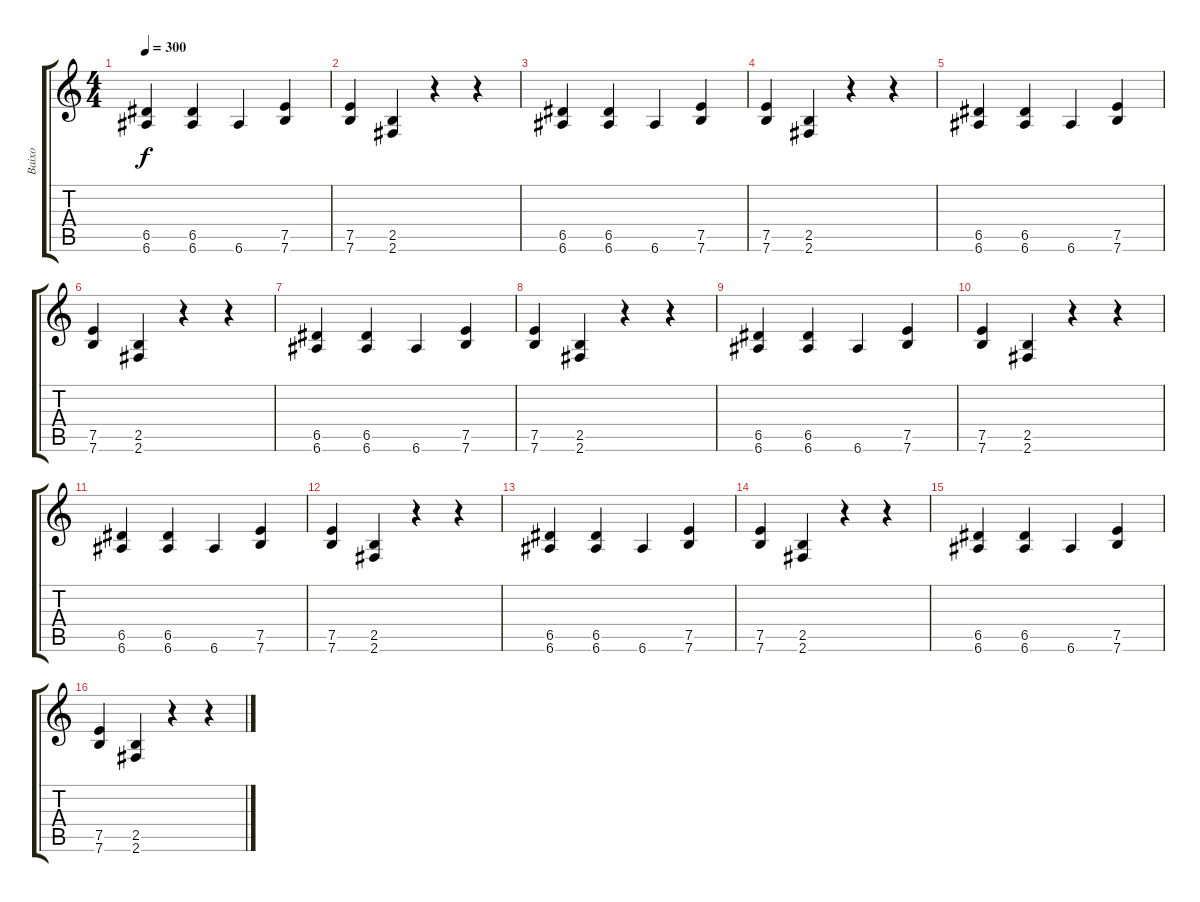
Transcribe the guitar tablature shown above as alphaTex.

\track ("Baixo" "Baixo") {instrument electricbasspick}
\staff {score tabs}
\tuning (E4 B3 G3 D3 A2 E2) {hide}
\ts (4 4)
\tempo 300
\clef g2
\ks c
(6.5 6.6).4{dy f} (6.5 6.6).4 6.6.4 (7.5 7.6).4 |
(7.5 7.6).4 (2.5 2.6).4 r.4 r.4 |
(6.5 6.6).4 (6.5 6.6).4 6.6.4 (7.5 7.6).4 |
(7.5 7.6).4 (2.5 2.6).4 r.4 r.4 |
(6.5 6.6).4 (6.5 6.6).4 6.6.4 (7.5 7.6).4 |
(7.5 7.6).4 (2.5 2.6).4 r.4 r.4 |
(6.5 6.6).4 (6.5 6.6).4 6.6.4 (7.5 7.6).4 |
(7.5 7.6).4 (2.5 2.6).4 r.4 r.4 |
(6.5 6.6).4 (6.5 6.6).4 6.6.4 (7.5 7.6).4 |
(7.5 7.6).4 (2.5 2.6).4 r.4 r.4 |
(6.5 6.6).4 (6.5 6.6).4 6.6.4 (7.5 7.6).4 |
(7.5 7.6).4 (2.5 2.6).4 r.4 r.4 |
(6.5 6.6).4 (6.5 6.6).4 6.6.4 (7.5 7.6).4 |
(7.5 7.6).4 (2.5 2.6).4 r.4 r.4 |
(6.5 6.6).4 (6.5 6.6).4 6.6.4 (7.5 7.6).4 |
(7.5 7.6).4 (2.5 2.6).4 r.4 r.4
